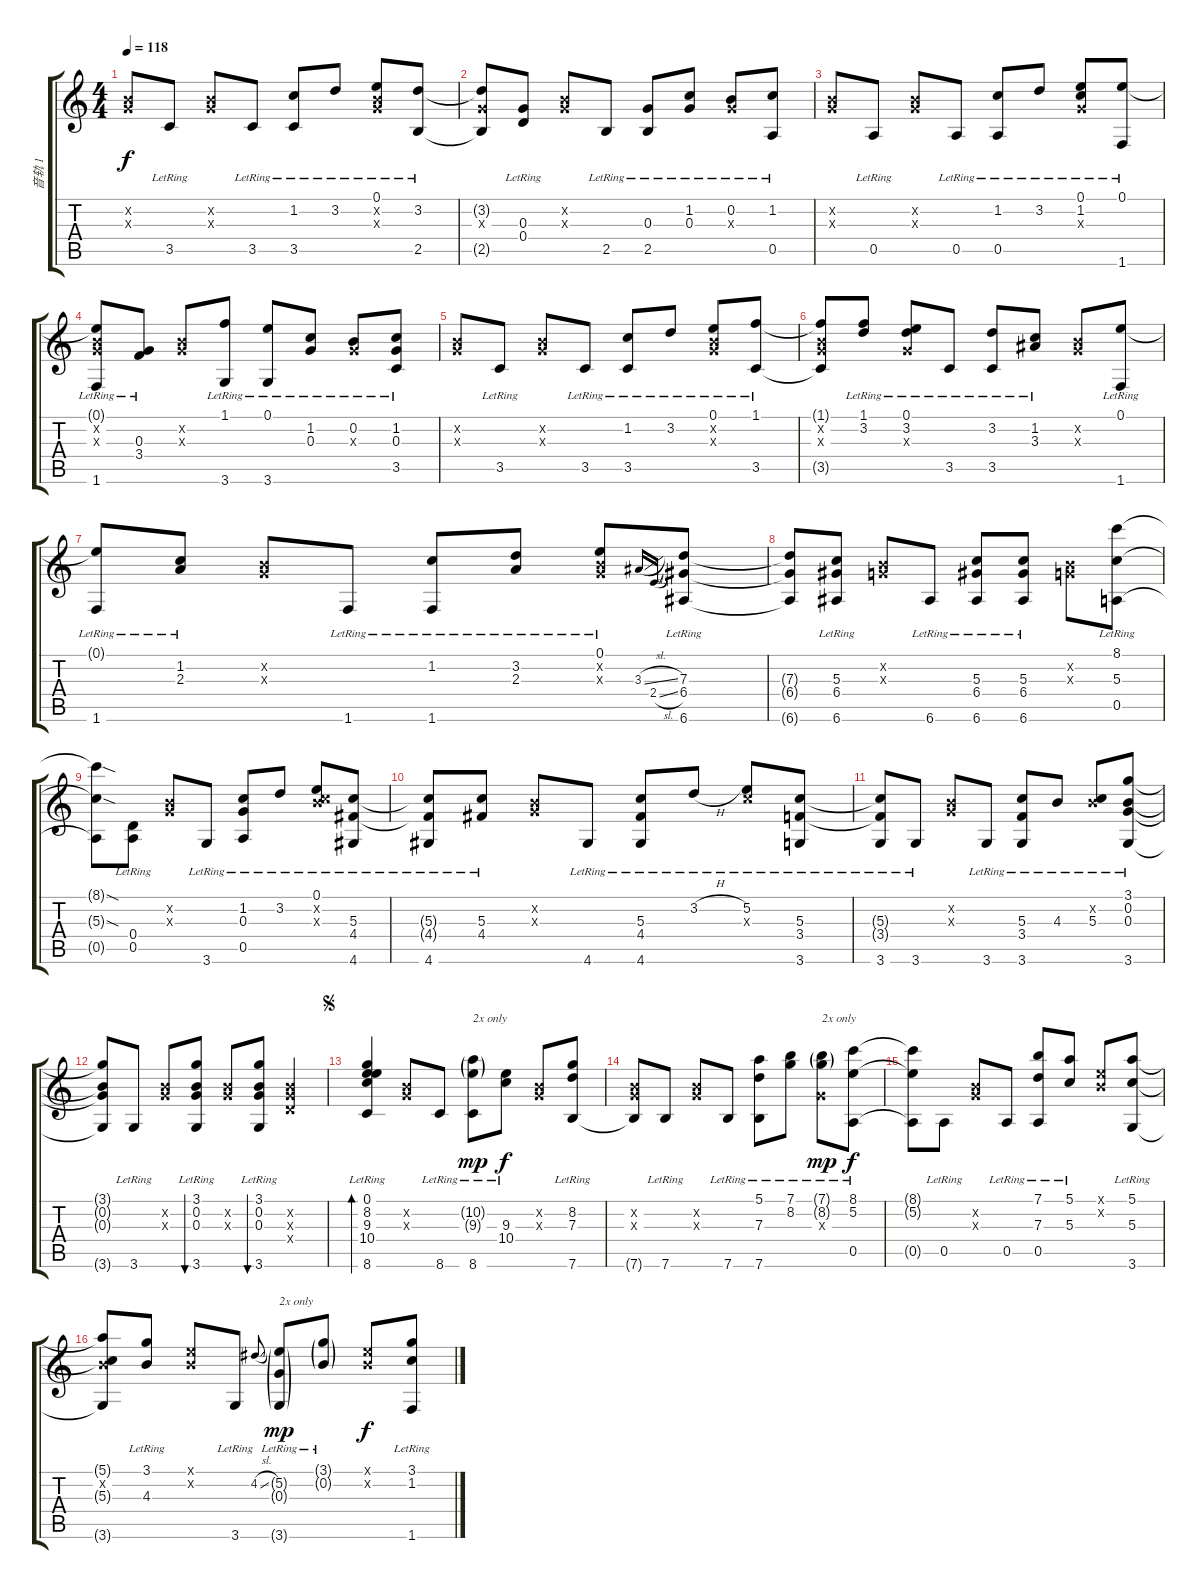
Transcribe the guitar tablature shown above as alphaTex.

\track ("音轨 1" "音轨 1") {instrument acousticguitarsteel}
\staff {score tabs}
\tuning (E4 B3 G3 D3 A2 E2) {hide}
\ts (4 4)
\tempo 118
\clef g2
\ks c
(0.2{x} 0.3{x}).8{dy f} 3.5{lr}.8 (0.2{x} 0.3{x}).8 3.5{lr}.8 (1.2{lr} 3.5{lr}).8 3.2{lr}.8 (0.1{lr} 0.2{x} 0.3{x}).8 (3.2{lr} 2.5{lr}).8 |
(3.2{t} 0.3{x} 2.5{t}).8 (0.3{lr} 0.4{lr}).8 (0.2{x} 0.3{x}).8 2.5{lr}.8 (0.3{lr} 2.5{lr}).8 (1.2{lr} 0.3{lr}).8 (0.2{lr} 0.3{x}).8 (1.2{lr} 0.5{lr}).8 |
(0.2{x} 0.3{x}).8 0.5{lr}.8 (0.2{x} 0.3{x}).8 0.5{lr}.8 (1.2{lr} 0.5{lr}).8 3.2{lr}.8 (0.1{lr} 1.2{lr} 0.3{x}).8 (0.1{lr} 1.6{lr}).8 |
(0.1{t} 0.2{x} 0.3{x} 1.6{lr}).8 (0.3{lr} 3.4{lr}).8 (0.2{x} 0.3{x}).8 (1.1{lr} 3.6{lr}).8 (0.1{lr} 3.6{lr}).8 (1.2{lr} 0.3{lr}).8 (0.2{lr} 0.3{x}).8 (1.2{lr} 0.3{lr} 3.5{lr}).8 |
(0.2{x} 0.3{x}).8 3.5{lr}.8 (0.2{x} 0.3{x}).8 3.5{lr}.8 (1.2{lr} 3.5{lr}).8 3.2{lr}.8 (0.1{lr} 0.2{x} 0.3{x}).8 (1.1{lr} 3.5{lr}).8 |
(1.1{t} 0.2{x} 0.3{x} 3.5{t}).8 (1.1{lr} 3.2{lr}).8 (0.1{lr} 3.2{lr} 0.3{x}).8 3.5{lr}.8 (3.2{lr} 3.5{lr}).8 (1.2{lr} 3.3{lr}).8 (0.2{x} 0.3{x}).8 (0.1{lr} 1.6{lr}).8 |
(0.1{t} 1.6{lr}).8 (1.2{lr} 2.3{lr}).8 (0.2{x} 0.3{x}).8 1.6{lr}.8 (1.2{lr} 1.6{lr}).8 (3.2{lr} 2.3{lr}).8 (0.1{lr} 0.2{x} 0.3{x}).8 3.3{sl}.16{gr onbeat} 2.4{sl}.16{gr onbeat} (7.3{lr} 6.4{lr} 6.6{lr}).8 |
(7.3{t} 6.4{t} 6.6{t}).8 (5.3{lr} 6.4{lr} 6.6{lr}).8 (0.2{x} 0.3{x}).8 6.6{lr}.8 (5.3{lr} 6.4{lr} 6.6{lr}).8 (5.3{lr} 6.4{lr} 6.6{lr}).8 (0.2{x} 0.3{x}).8 (8.1{lr} 5.3{lr} 0.5{lr}).8 |
(8.1{sod t} 5.3{sod t} 0.5{t}).8 (0.4{lr} 0.5{lr}).8 (0.2{x} 0.3{x}).8 3.6{lr}.8 (1.2{lr} 0.3{lr} 0.5{lr}).8 3.2{lr}.8 (0.1{lr} 0.2{x} 5.3{x}).8 (5.3{lr} 4.4{lr} 4.6{lr}).8 |
(5.3{t} 4.4{t} 4.6{lr}).8 (5.3{lr} 4.4{lr}).8 (0.2{x} 0.3{x}).8 4.6{lr}.8 (5.3{lr} 4.4{lr} 4.6{lr}).8 3.2{h lr}.8 (5.2{lr} 5.3{x}).8 (5.3{lr} 3.4{lr} 3.6{lr}).8 |
(5.3{t} 3.4{t} 3.6{lr}).8 3.6{lr}.8 (0.2{x} 0.3{x}).8 3.6{lr}.8 (5.3{lr} 3.4{lr} 3.6{lr}).8 4.3{lr}.8 (0.2{x} 5.3{lr}).8 (3.1{lr} 0.2{lr} 0.3{lr} 3.6{lr}).8 |
(3.1{t} 0.2{t} 0.3{t} 3.6{t}).8 3.6{lr}.8 (0.2{x} 0.3{x}).8 (3.1{lr} 0.2{lr} 0.3{lr} 3.6{lr}).8{bu 60} (0.2{x} 0.3{x}).8 (3.1{lr} 0.2{lr} 0.3{lr} 3.6{lr}).8{bu 60} (0.2{x} 0.3{x} 0.4{x}).4 |
\jump segno
(0.1{lr} 8.2{lr} 9.3{lr} 10.4{lr} 8.6{lr}).4{bd 120} (0.2{x} 0.3{x}).8 8.6{lr}.8 (10.2{g lr} 9.3{g lr} 8.6{lr}).8{txt "2x only" dy mp} (9.3{lr} 10.4{lr}).8{dy f} (0.2{x} 0.3{x}).8 (8.2{lr} 7.3{lr} 7.6{lr}).8 |
(0.2{x} 0.3{x} 7.6{t}).8 7.6{lr}.8 (0.2{x} 0.3{x}).8 7.6{lr}.8 (5.1{lr} 7.3{lr} 7.6{lr}).8 (7.1{lr} 8.2{lr}).8 (7.1{g lr} 8.2{g lr} 0.3{x}).8{txt "2x only" dy mp} (8.1{lr} 5.2{lr} 0.5{lr}).8{dy f} |
(8.1{t} 5.2{t} 0.5{t}).8 0.5{lr}.8 (0.2{x} 0.3{x}).8 0.5{lr}.8 (7.1{lr} 7.3{lr} 0.5{lr}).8 (5.1{lr} 5.3{lr}).8 (0.1{x} 0.2{x}).8 (5.1{lr} 5.3{lr} 3.6{lr}).8 |
(5.1{t} 0.2{x} 5.3{t} 3.6{t}).8 (3.1{lr} 4.3{lr}).8 (0.1{x} 0.2{x}).8 3.6{lr}.8 4.2{sl}.8{gr onbeat} (5.2{g lr} 0.3{g lr} 3.6{g lr}).8{txt "2x only" dy mp} (3.1{g lr} 0.2{g lr}).8 (0.1{x} 0.2{x}).8{dy f} (3.1{lr} 1.2{lr} 1.6{lr}).8
